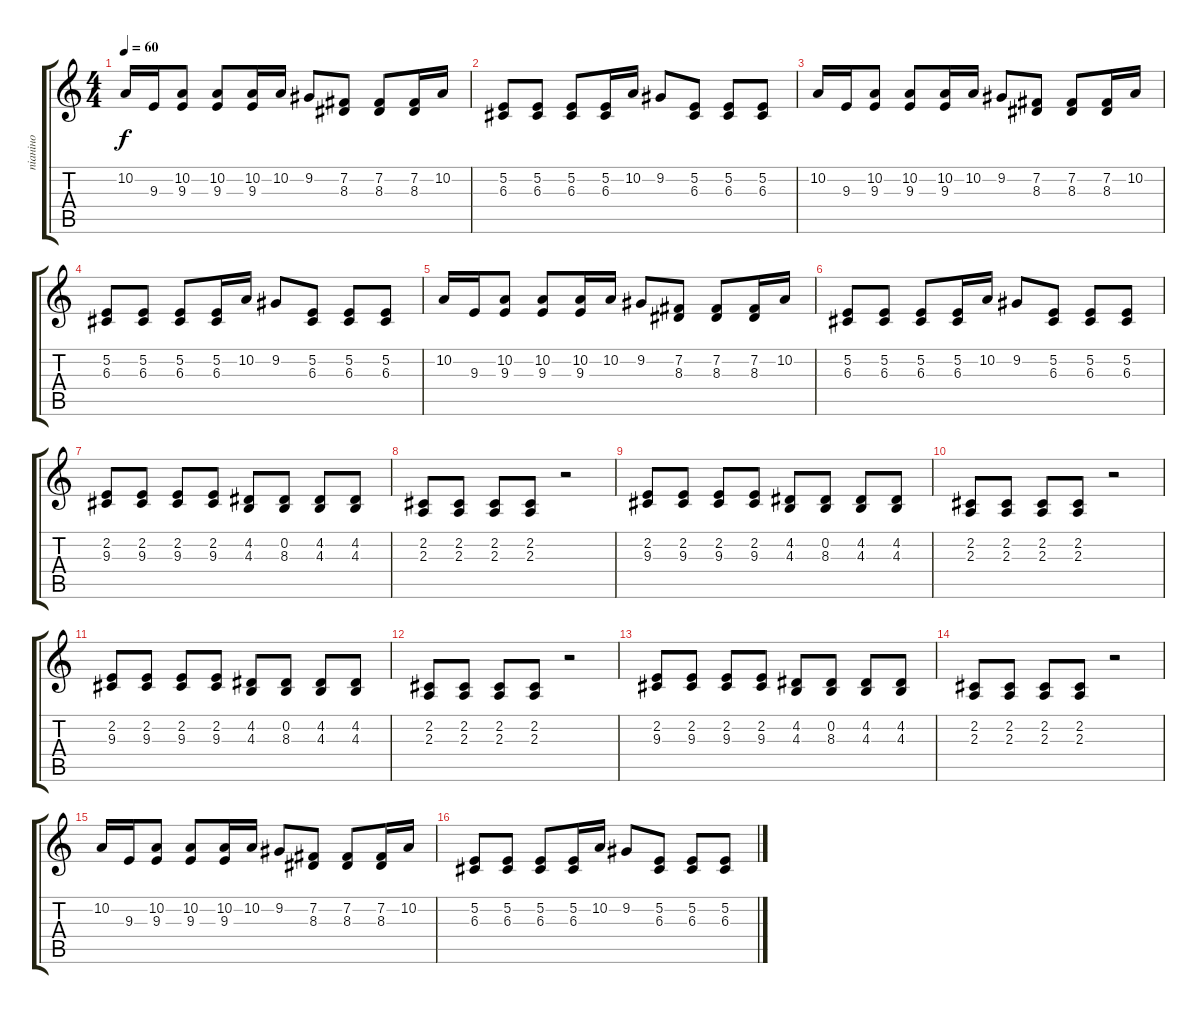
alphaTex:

\track ("піаніно" "піаніно") {instrument brightacousticpiano}
\staff {score tabs}
\tuning (E4 B3 G3 D3 A2 E2) {hide}
\ts (4 4)
\tempo 60
\clef g2
\ks c
10.2.16{dy f} 9.3.16 (10.2 9.3).8 (10.2 9.3).8 (10.2 9.3).16 10.2.16 9.2.8 (7.2 8.3).8 (7.2 8.3).8 (7.2 8.3).16 10.2.16 |
(5.2 6.3).8 (5.2 6.3).8 (5.2 6.3).8 (5.2 6.3).16 10.2.16 9.2.8 (5.2 6.3).8 (5.2 6.3).8 (5.2 6.3).8 |
10.2.16 9.3.16 (10.2 9.3).8 (10.2 9.3).8 (10.2 9.3).16 10.2.16 9.2.8 (7.2 8.3).8 (7.2 8.3).8 (7.2 8.3).16 10.2.16 |
(5.2 6.3).8 (5.2 6.3).8 (5.2 6.3).8 (5.2 6.3).16 10.2.16 9.2.8 (5.2 6.3).8 (5.2 6.3).8 (5.2 6.3).8 |
10.2.16 9.3.16 (10.2 9.3).8 (10.2 9.3).8 (10.2 9.3).16 10.2.16 9.2.8 (7.2 8.3).8 (7.2 8.3).8 (7.2 8.3).16 10.2.16 |
(5.2 6.3).8 (5.2 6.3).8 (5.2 6.3).8 (5.2 6.3).16 10.2.16 9.2.8 (5.2 6.3).8 (5.2 6.3).8 (5.2 6.3).8 |
(2.2 9.3).8{volume 13} (2.2 9.3).8{volume 8} (2.2 9.3).8 (2.2 9.3).8 (4.2 4.3).8{volume 13} (0.2 8.3).8{volume 7} (4.2 4.3).8 (4.2 4.3).8 |
(2.2 2.3).8{volume 13} (2.2 2.3).8{volume 6} (2.2 2.3).8 (2.2 2.3).8 r.2 |
(2.2 9.3).8{volume 13} (2.2 9.3).8{volume 8} (2.2 9.3).8 (2.2 9.3).8 (4.2 4.3).8{volume 13} (0.2 8.3).8{volume 7} (4.2 4.3).8 (4.2 4.3).8 |
(2.2 2.3).8{volume 13} (2.2 2.3).8{volume 6} (2.2 2.3).8 (2.2 2.3).8 r.2 |
(2.2 9.3).8{volume 13} (2.2 9.3).8{volume 8} (2.2 9.3).8 (2.2 9.3).8 (4.2 4.3).8{volume 13} (0.2 8.3).8{volume 7} (4.2 4.3).8 (4.2 4.3).8 |
(2.2 2.3).8{volume 13} (2.2 2.3).8{volume 6} (2.2 2.3).8 (2.2 2.3).8 r.2 |
(2.2 9.3).8{volume 13} (2.2 9.3).8{volume 8} (2.2 9.3).8 (2.2 9.3).8 (4.2 4.3).8{volume 13} (0.2 8.3).8{volume 7} (4.2 4.3).8 (4.2 4.3).8 |
(2.2 2.3).8{volume 13} (2.2 2.3).8{volume 6} (2.2 2.3).8 (2.2 2.3).8 r.2 |
10.2.16{volume 10} 9.3.16 (10.2 9.3).8 (10.2 9.3).8 (10.2 9.3).16 10.2.16 9.2.8 (7.2 8.3).8 (7.2 8.3).8 (7.2 8.3).16 10.2.16 |
(5.2 6.3).8 (5.2 6.3).8 (5.2 6.3).8 (5.2 6.3).16 10.2.16 9.2.8 (5.2 6.3).8 (5.2 6.3).8 (5.2 6.3).8
